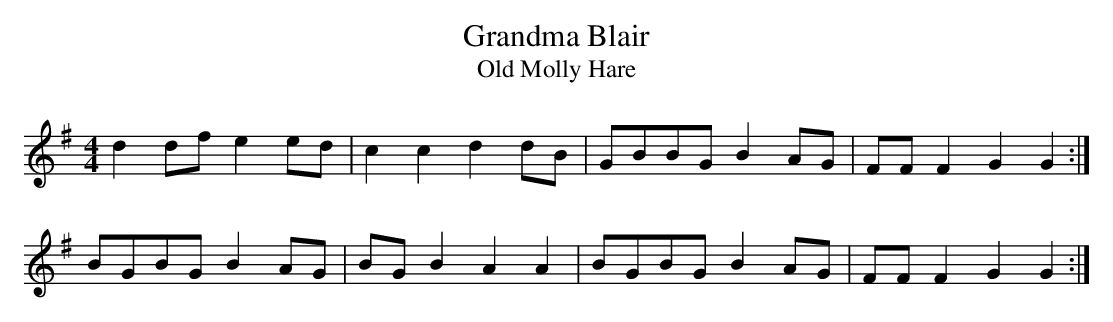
X:1
T:Grandma Blair
T:Old Molly Hare
M:4/4
L:1/8
K:G
d2 df e2 ed | c2 c2 d2 dB | GBBG B2 AG | FF F2 G2 G2 :|
BGBG  B2 AG | BG B2 A2 A2 | BGBG B2 AG | FF F2 G2 G2 :|
